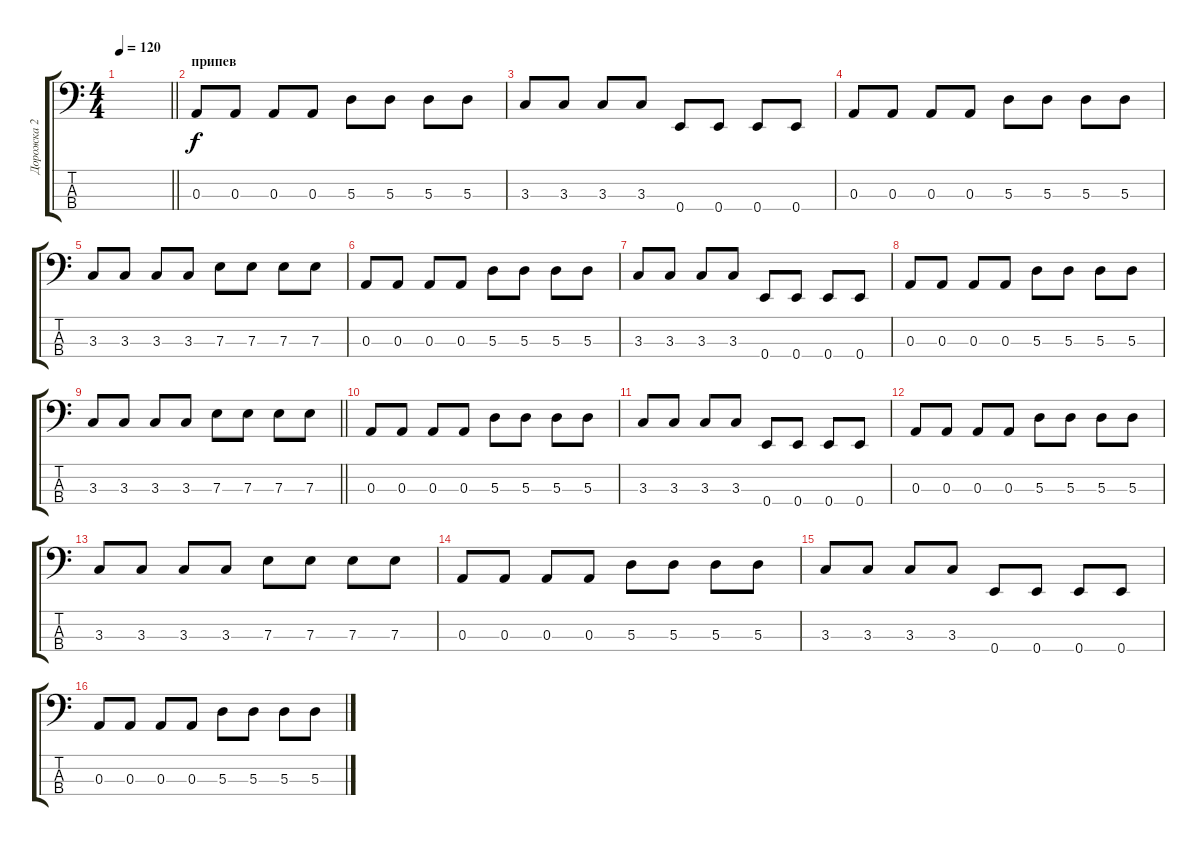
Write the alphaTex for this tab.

\track ("Дорожка 2" "Дорожка 2") {instrument electricbassfinger}
\staff {score tabs}
\tuning (G2 D2 A1 E1) {hide}
\ts (4 4)
\tempo 120
\clef f4
\barLineRight lightlight
\ks c
|
\section ("" "припев")
0.3.8 0.3.8 0.3.8 0.3.8 5.3.8 5.3.8 5.3.8 5.3.8 |
3.3.8 3.3.8 3.3.8 3.3.8 0.4.8 0.4.8 0.4.8 0.4.8 |
0.3.8 0.3.8 0.3.8 0.3.8 5.3.8 5.3.8 5.3.8 5.3.8 |
3.3.8 3.3.8 3.3.8 3.3.8 7.3.8 7.3.8 7.3.8 7.3.8 |
0.3.8 0.3.8 0.3.8 0.3.8 5.3.8 5.3.8 5.3.8 5.3.8 |
3.3.8 3.3.8 3.3.8 3.3.8 0.4.8 0.4.8 0.4.8 0.4.8 |
0.3.8 0.3.8 0.3.8 0.3.8 5.3.8 5.3.8 5.3.8 5.3.8 |
\barLineRight lightlight
3.3.8 3.3.8 3.3.8 3.3.8 7.3.8 7.3.8 7.3.8 7.3.8 |
0.3.8 0.3.8 0.3.8 0.3.8 5.3.8 5.3.8 5.3.8 5.3.8 |
3.3.8 3.3.8 3.3.8 3.3.8 0.4.8 0.4.8 0.4.8 0.4.8 |
0.3.8 0.3.8 0.3.8 0.3.8 5.3.8 5.3.8 5.3.8 5.3.8 |
3.3.8 3.3.8 3.3.8 3.3.8 7.3.8 7.3.8 7.3.8 7.3.8 |
0.3.8 0.3.8 0.3.8 0.3.8 5.3.8 5.3.8 5.3.8 5.3.8 |
3.3.8 3.3.8 3.3.8 3.3.8 0.4.8 0.4.8 0.4.8 0.4.8 |
0.3.8 0.3.8 0.3.8 0.3.8 5.3.8 5.3.8 5.3.8 5.3.8
